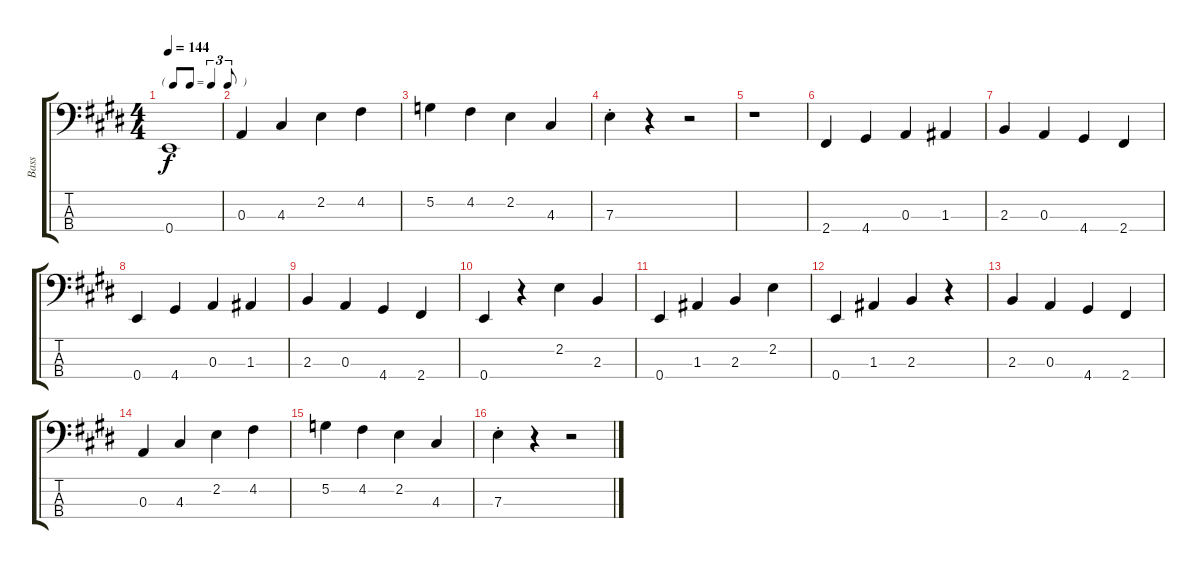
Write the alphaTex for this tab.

\track ("Bass" "Bass") {instrument electricbassfinger}
\staff {score tabs}
\tuning (G2 D2 A1 E1) {hide}
\ts (4 4)
\tf triplet8th
\tempo 144
\clef f4
\ks c#minor
0.4{t}.1{dy f} |
\ks e
0.3.4 4.3.4 2.2.4 4.2.4 |
\ks c#minor
5.2.4 4.2.4 2.2.4 4.3.4 |
7.3{st}.4 r.4 r.2 |
r.1 |
\ks e
2.4.4 4.4.4 0.3.4 1.3.4 |
\ks c#minor
2.3.4 0.3.4 4.4.4 2.4.4 |
0.4.4 4.4.4 0.3.4 1.3.4 |
2.3.4 0.3.4 4.4.4 2.4.4 |
\ks e
0.4.4 r.4 2.2.4 2.3.4 |
\ks c#minor
0.4.4 1.3.4 2.3.4 2.2.4 |
0.4.4 1.3.4 2.3.4 r.4 |
2.3.4 0.3.4 4.4.4 2.4.4 |
\ks e
0.3.4 4.3.4 2.2.4 4.2.4 |
\ks c#minor
5.2.4 4.2.4 2.2.4 4.3.4 |
7.3{st}.4 r.4 r.2
